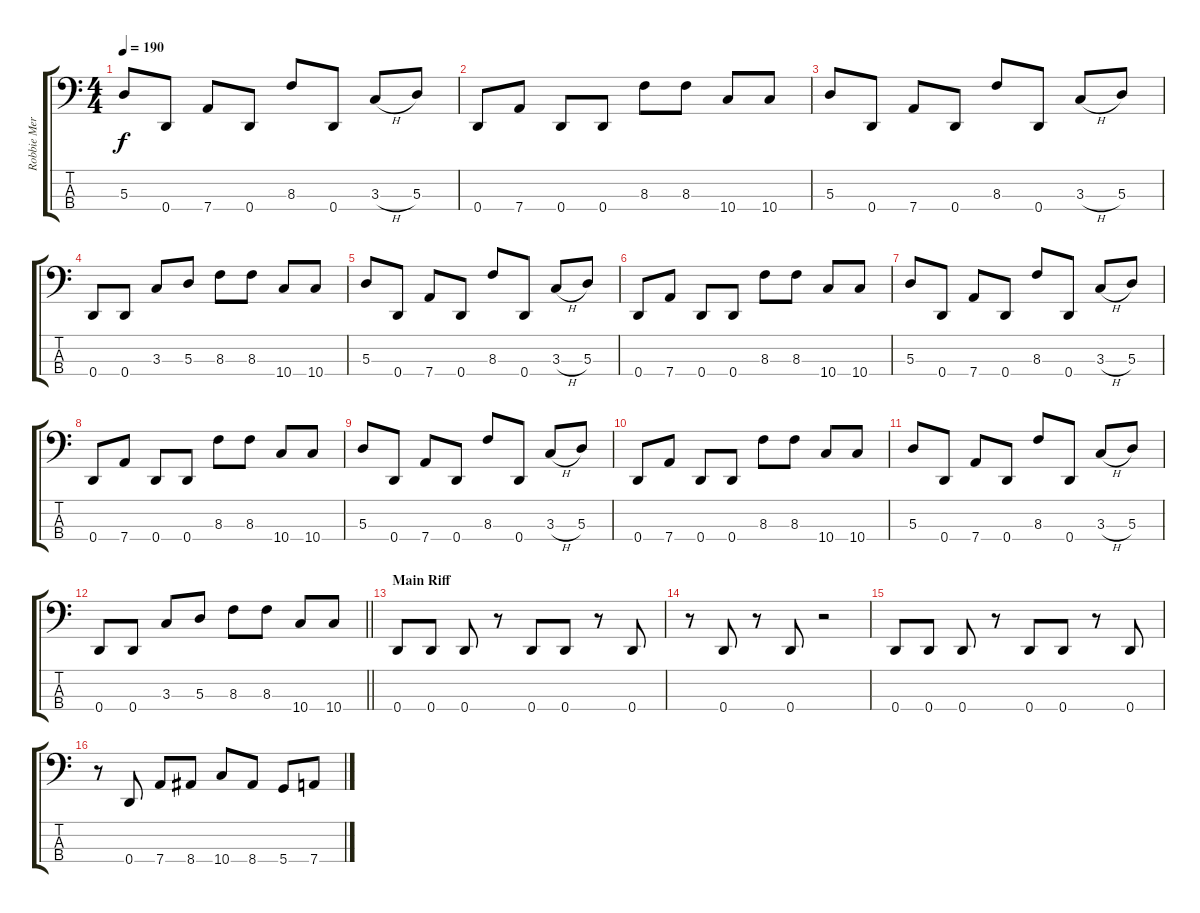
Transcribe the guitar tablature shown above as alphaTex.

\track ("Robbie Merril" "Robbie Mer") {instrument electricbasspick}
\staff {score tabs}
\tuning (G2 D2 A1 D1) {hide}
\ts (4 4)
\tempo 190
\clef f4
\ks c
5.3.8{dy f} 0.4.8 7.4.8 0.4.8 8.3.8 0.4.8 3.3{h}.8 5.3.8 |
0.4.8 7.4.8 0.4.8 0.4.8 8.3.8 8.3.8 10.4.8 10.4.8 |
5.3.8 0.4.8 7.4.8 0.4.8 8.3.8 0.4.8 3.3{h}.8 5.3.8 |
0.4.8 0.4.8 3.3.8 5.3.8 8.3.8 8.3.8 10.4.8 10.4.8 |
5.3.8 0.4.8 7.4.8 0.4.8 8.3.8 0.4.8 3.3{h}.8 5.3.8 |
0.4.8 7.4.8 0.4.8 0.4.8 8.3.8 8.3.8 10.4.8 10.4.8 |
5.3.8 0.4.8 7.4.8 0.4.8 8.3.8 0.4.8 3.3{h}.8 5.3.8 |
0.4.8 7.4.8 0.4.8 0.4.8 8.3.8 8.3.8 10.4.8 10.4.8 |
5.3.8 0.4.8 7.4.8 0.4.8 8.3.8 0.4.8 3.3{h}.8 5.3.8 |
0.4.8 7.4.8 0.4.8 0.4.8 8.3.8 8.3.8 10.4.8 10.4.8 |
5.3.8 0.4.8 7.4.8 0.4.8 8.3.8 0.4.8 3.3{h}.8 5.3.8 |
\barLineRight lightlight
0.4.8 0.4.8 3.3.8 5.3.8 8.3.8 8.3.8 10.4.8 10.4.8 |
\section ("" "Main Riff")
0.4.8 0.4.8 0.4.8 r.8 0.4.8 0.4.8 r.8 0.4.8 |
r.8 0.4.8 r.8 0.4.8 r.2 |
0.4.8 0.4.8 0.4.8 r.8 0.4.8 0.4.8 r.8 0.4.8 |
r.8 0.4.8 7.4.8 8.4.8 10.4.8 8.4.8 5.4.8 7.4.8
